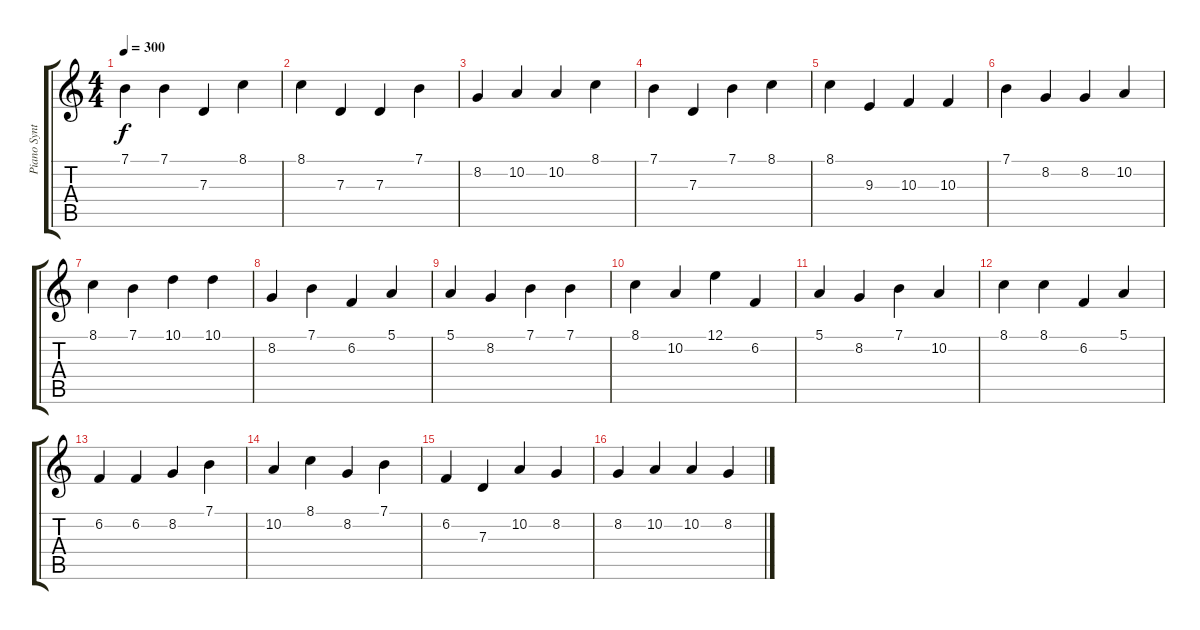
\track ("Piano Synth" "Piano Synt") {instrument brightacousticpiano}
\staff {score tabs}
\tuning (E4 B3 G3 D3 A2 E2) {hide}
\ts (4 4)
\tempo 300
\clef g2
\ks c
7.1.4{dy f} 7.1.4 7.3.4 8.1.4 |
8.1.4 7.3.4 7.3.4 7.1.4 |
8.2.4 10.2.4 10.2.4 8.1.4 |
7.1.4 7.3.4 7.1.4 8.1.4 |
8.1.4 9.3.4 10.3.4 10.3.4 |
7.1.4 8.2.4 8.2.4 10.2.4 |
8.1.4 7.1.4 10.1.4 10.1.4 |
8.2.4 7.1.4 6.2.4 5.1.4 |
5.1.4 8.2.4 7.1.4 7.1.4 |
8.1.4 10.2.4 12.1.4 6.2.4 |
5.1.4 8.2.4 7.1.4 10.2.4 |
8.1.4 8.1.4 6.2.4 5.1.4 |
6.2.4 6.2.4 8.2.4 7.1.4 |
10.2.4 8.1.4 8.2.4 7.1.4 |
6.2.4 7.3.4 10.2.4 8.2.4 |
8.2.4 10.2.4 10.2.4 8.2.4
